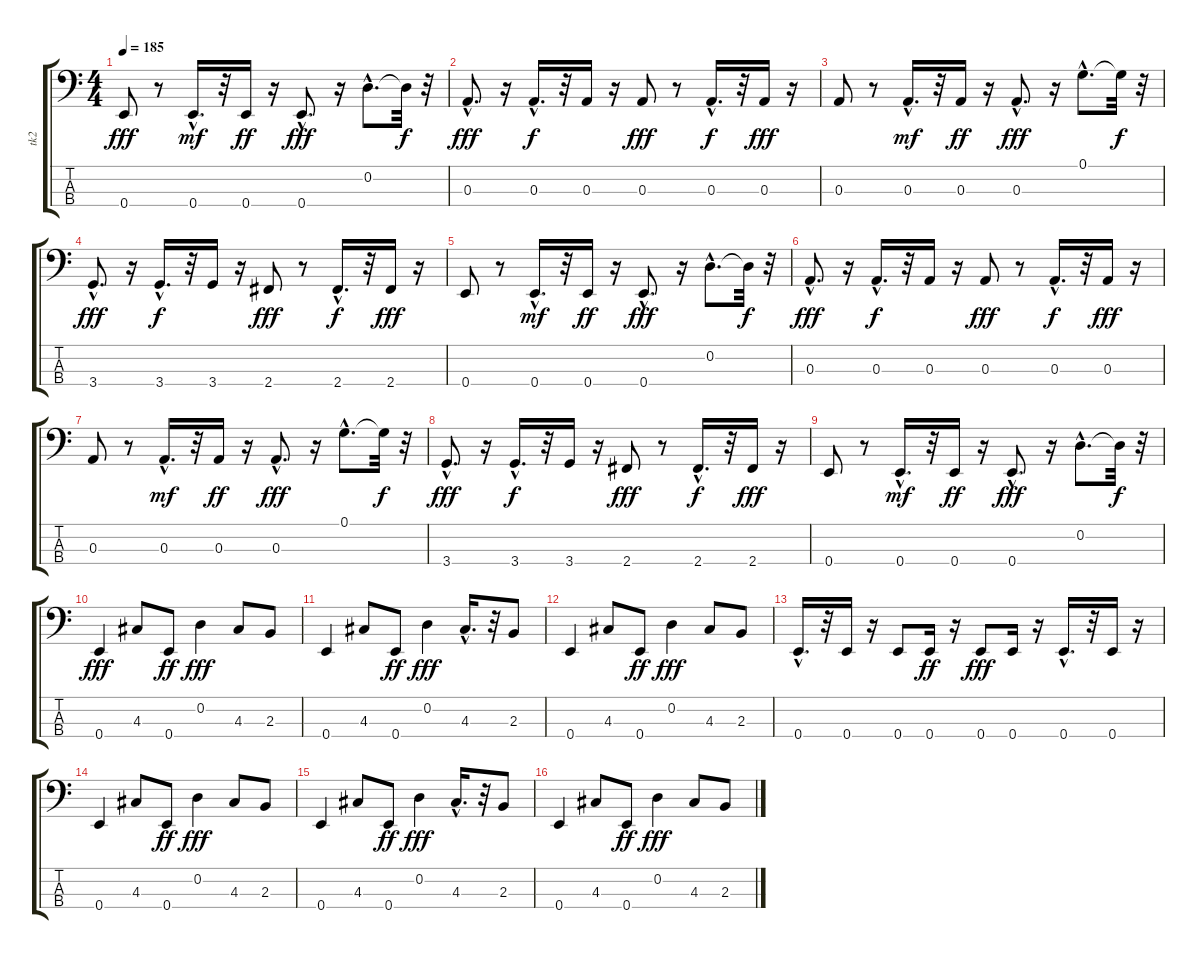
\track ("tk2" "tk2") {instrument electricbassfinger}
\staff {score tabs}
\tuning (G2 D2 A1 E1) {hide}
\ts (4 4)
\tempo 185
\clef f4
\ks c
0.4.8{dy fff} r.8 0.4{hac}.16{d dy mf} r.32 0.4.16{dy ff} r.16 0.4{hac}.8{d dy fff} r.16 0.2{hac}.8{d} 0.2{t}.32{dy f} r.32 |
0.3{hac}.8{d dy fff} r.16 0.3{hac}.16{d dy f} r.32 0.3.16 r.16 0.3.8{dy fff} r.8 0.3{hac}.16{d dy f} r.32 0.3.16{dy fff} r.16 |
0.3.8 r.8 0.3{hac}.16{d dy mf} r.32 0.3.16{dy ff} r.16 0.3{hac}.8{d dy fff} r.16 0.1{hac}.8{d} 0.1{t}.32{dy f} r.32 |
3.4{hac}.8{d dy fff} r.16 3.4{hac}.16{d dy f} r.32 3.4.16 r.16 2.4.8{dy fff} r.8 2.4{hac}.16{d dy f} r.32 2.4.16{dy fff} r.16 |
0.4.8 r.8 0.4{hac}.16{d dy mf} r.32 0.4.16{dy ff} r.16 0.4{hac}.8{d dy fff} r.16 0.2{hac}.8{d} 0.2{t}.32{dy f} r.32 |
0.3{hac}.8{d dy fff} r.16 0.3{hac}.16{d dy f} r.32 0.3.16 r.16 0.3.8{dy fff} r.8 0.3{hac}.16{d dy f} r.32 0.3.16{dy fff} r.16 |
0.3.8 r.8 0.3{hac}.16{d dy mf} r.32 0.3.16{dy ff} r.16 0.3{hac}.8{d dy fff} r.16 0.1{hac}.8{d} 0.1{t}.32{dy f} r.32 |
3.4{hac}.8{d dy fff} r.16 3.4{hac}.16{d dy f} r.32 3.4.16 r.16 2.4.8{dy fff} r.8 2.4{hac}.16{d dy f} r.32 2.4.16{dy fff} r.16 |
0.4.8 r.8 0.4{hac}.16{d dy mf} r.32 0.4.16{dy ff} r.16 0.4{hac}.8{d dy fff} r.16 0.2{hac}.8{d} 0.2{t}.32{dy f} r.32 |
0.4.4{dy fff} 4.3.8 0.4.8{dy ff} 0.2.4{dy fff} 4.3.8 2.3.8 |
0.4.4 4.3.8 0.4.8{dy ff} 0.2.4{dy fff} 4.3{hac}.16{d} r.32 2.3.8 |
0.4.4 4.3.8 0.4.8{dy ff} 0.2.4{dy fff} 4.3.8 2.3.8 |
0.4{hac}.16{d} r.32 0.4.16 r.16 0.4.8 0.4.16{dy ff} r.16 0.4.8{dy fff} 0.4.16 r.16 0.4{hac}.16{d} r.32 0.4.16 r.16 |
0.4.4 4.3.8 0.4.8{dy ff} 0.2.4{dy fff} 4.3.8 2.3.8 |
0.4.4 4.3.8 0.4.8{dy ff} 0.2.4{dy fff} 4.3{hac}.16{d} r.32 2.3.8 |
0.4.4 4.3.8 0.4.8{dy ff} 0.2.4{dy fff} 4.3.8 2.3.8
